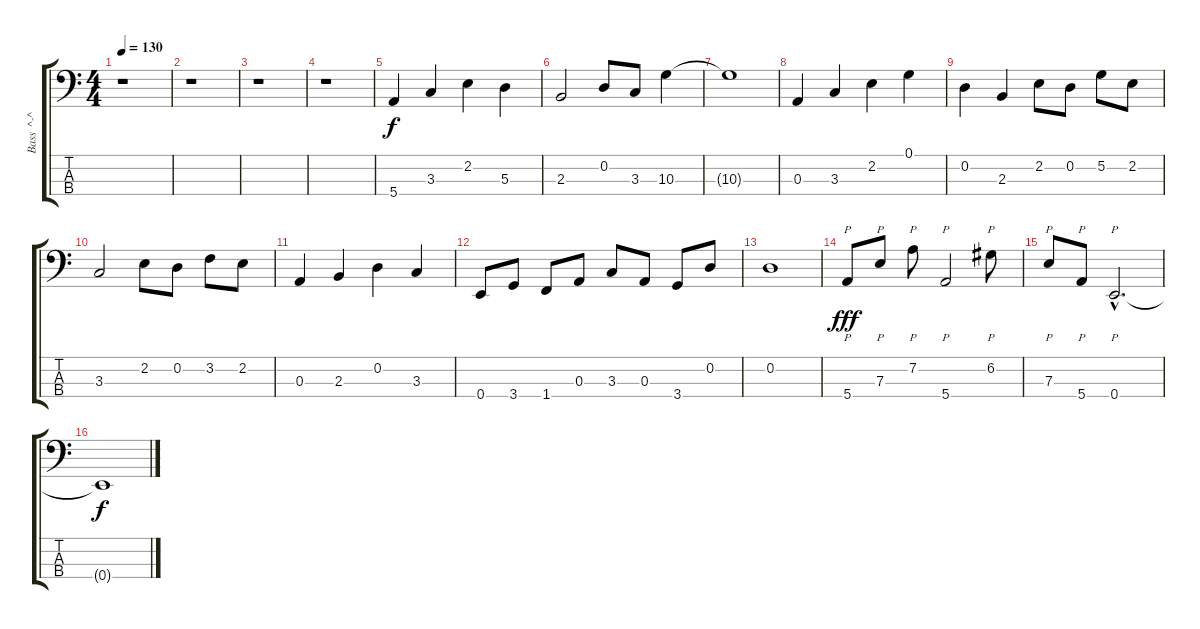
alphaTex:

\track ("Bass  ^-^" "Bass  ^-^") {instrument electricbassfinger}
\staff {score tabs}
\tuning (G2 D2 A1 E1) {hide}
\ts (4 4)
\tempo 130
\clef f4
\ks c
r.1{dy f} |
r.1 |
r.1 |
r.1 |
5.4.4 3.3.4 2.2.4 5.3.4 |
2.3.2 0.2.8 3.3.8 10.3.4 |
10.3{t}.1 |
0.3.4 3.3.4 2.2.4 0.1.4 |
0.2.4 2.3.4 2.2.8 0.2.8 5.2.8 2.2.8 |
3.3.2 2.2.8 0.2.8 3.2.8 2.2.8 |
0.3.4 2.3.4 0.2.4 3.3.4 |
0.4.8 3.4.8 1.4.8 0.3.8 3.3.8 0.3.8 3.4.8 0.2.8 |
0.2.1 |
5.4.8{p dy fff} 7.3.8{p} 7.2.8{p} 5.4.2{p} 6.2.8{p} |
7.3.8{p} 5.4.8{p} 0.4{hac}.2{p d} |
0.4{t}.1{dy f}
